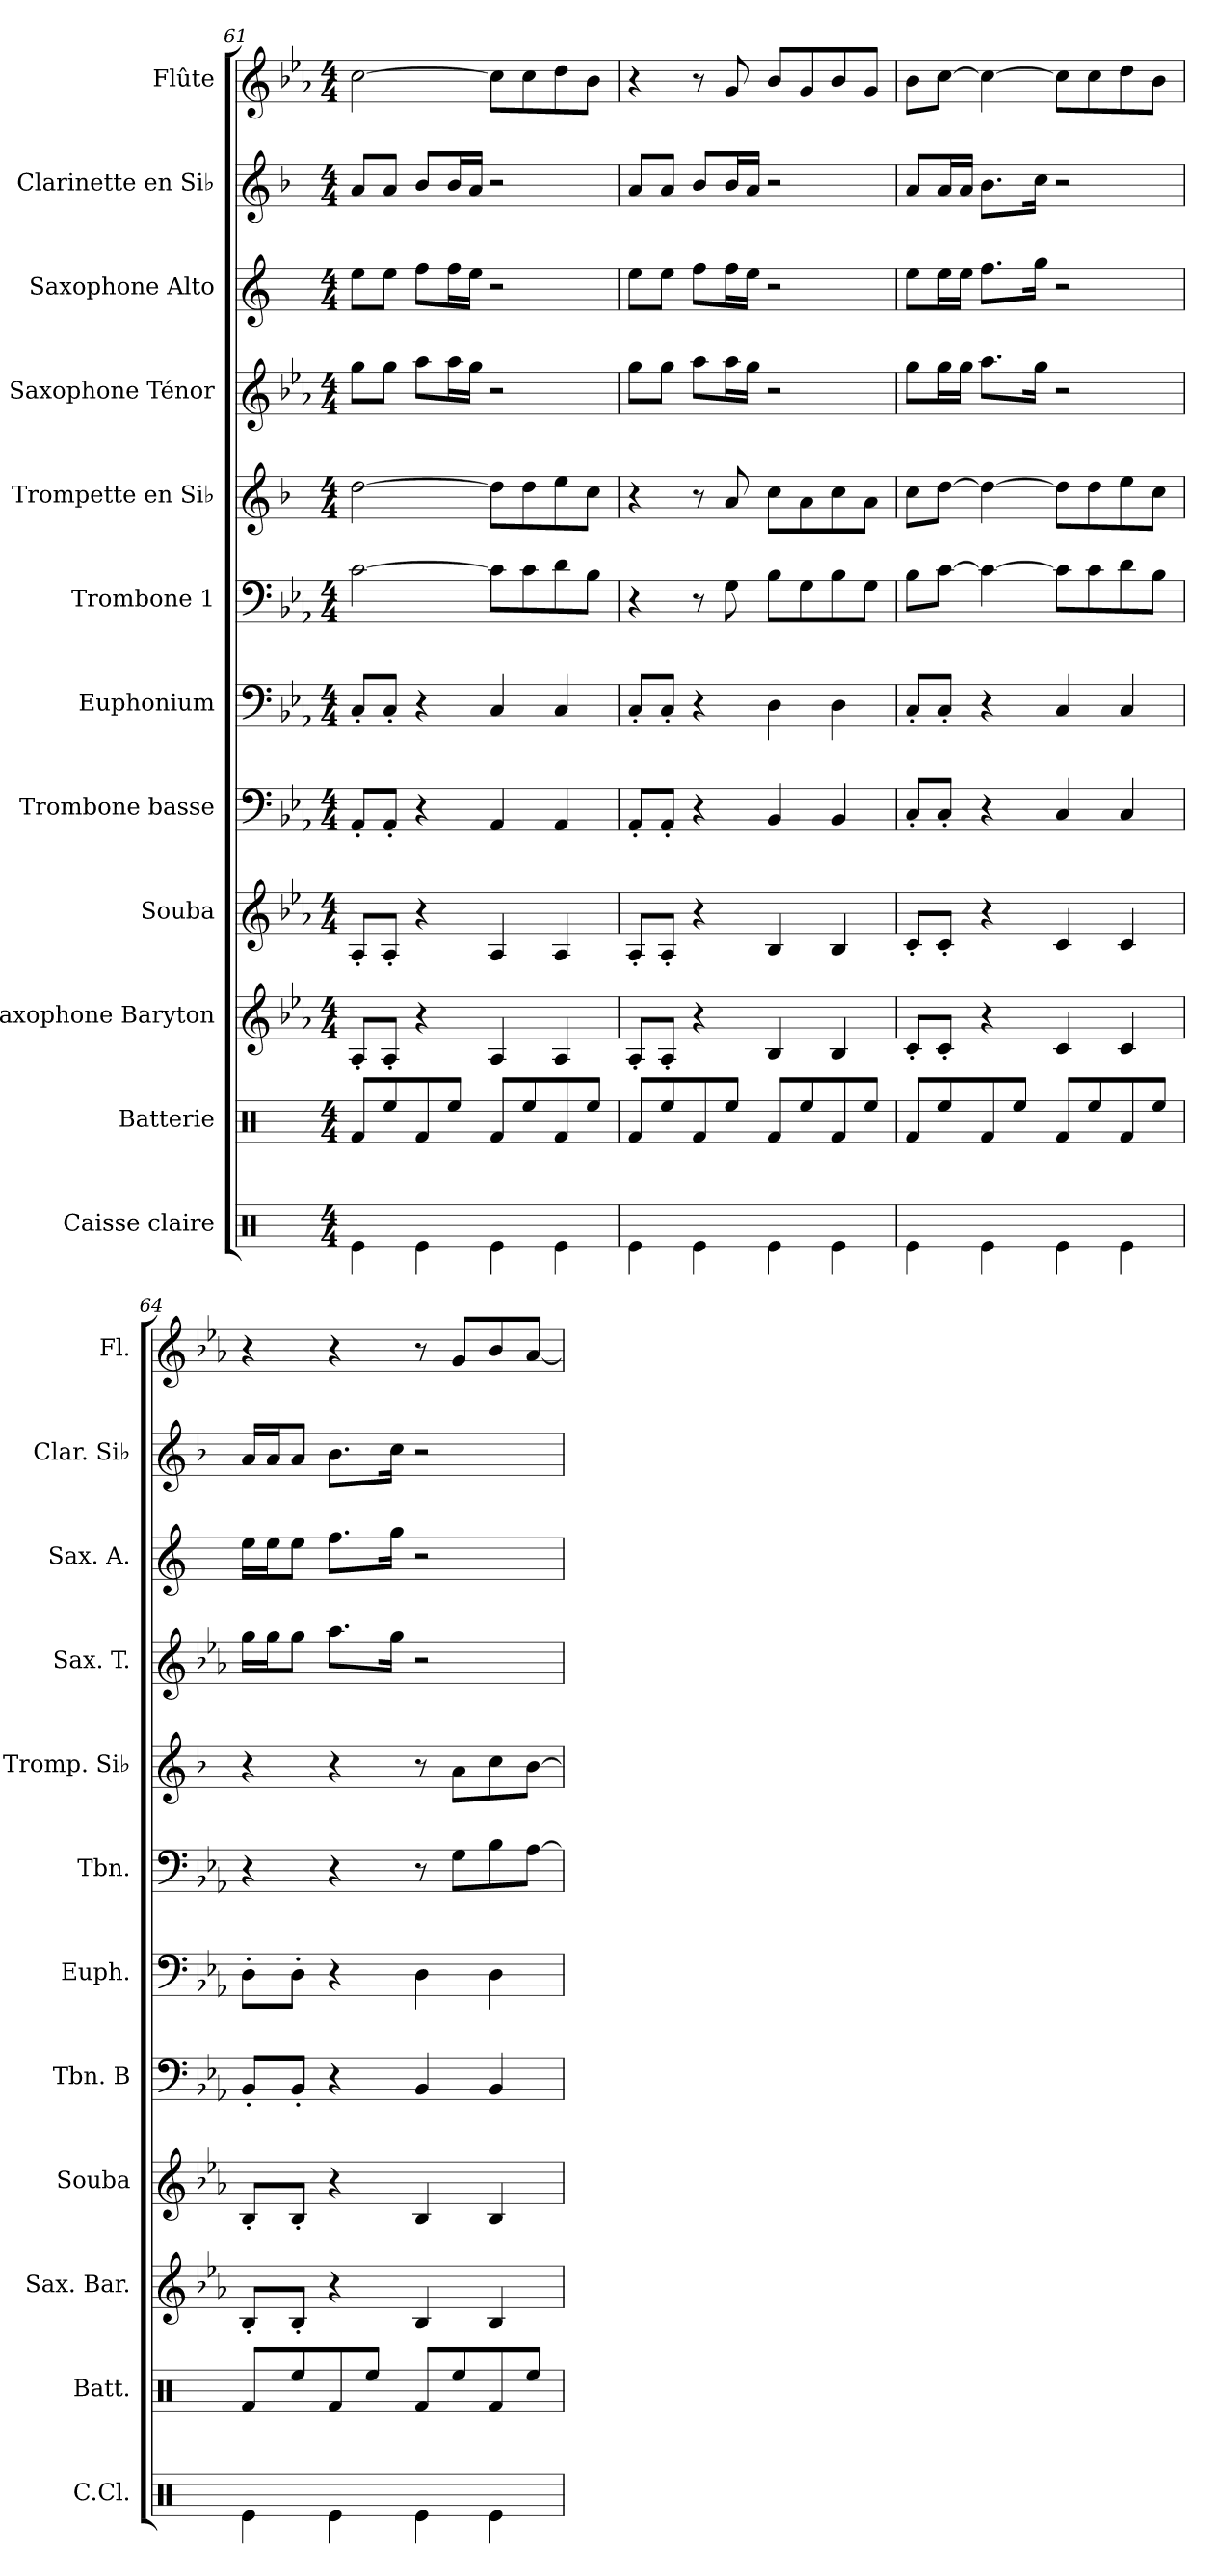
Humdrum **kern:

**kern	**kern	**kern	**kern	**kern	**kern	**kern	**kern	**kern	**kern	**kern	**kern
*part12	*part11	*part10	*part9	*part8	*part7	*part6	*part5	*part4	*part3	*part2	*part1
*staff12	*staff11	*staff10	*staff9	*staff8	*staff7	*staff6	*staff5	*staff4	*staff3	*staff2	*staff1
*I"Caisse claire	*I"Batterie	*I"Saxophone Baryton	*I"Souba	*I"Trombone basse	*I"Euphonium	*I"Trombone 1	*I"Trompette en Si♭	*I"Saxophone Ténor	*I"Saxophone Alto	*I"Clarinette en Si♭	*I"Flûte
*I'C.Cl.	*I'Batt.	*I'Sax. Bar.	*I'Souba	*I'Tbn. B	*I'Euph.	*I'Tbn.	*I'Tromp. Si♭	*I'Sax. T.	*I'Sax. A.	*I'Clar. Si♭	*I'Fl.
!!LO:PB:g=z
*clefX	*clefX	*clefG2	*clefG2	*clefF4	*clefF4	*clefF4	*clefG2	*clefG2	*clefG2	*clefG2	*clefG2
*	*	*ITrd12c21	*ITrd7c12	*	*	*	*ITrd1c2	*ITrd8c14	*ITrd5c9	*ITrd1c2	*
*k[]	*k[]	*k[b-e-a-]	*k[b-e-a-]	*k[b-e-a-]	*k[b-e-a-]	*k[b-e-a-]	*k[b-e-a-]	*k[b-e-a-]	*k[b-e-a-]	*k[b-e-a-]	*k[b-e-a-]
*M4/4	*M4/4	*M4/4	*M4/4	*M4/4	*M4/4	*M4/4	*M4/4	*M4/4	*M4/4	*M4/4	*M4/4
=61	=61	=61	=61	=61	=61	=61	=61	=61	=61	=61	=61
4Re\	8Rf/L	8AA-'/L	8AA-'/L	8AA-'/L	8C'/L	[2c\	[2cc\	8g\L	8g\L	8g/L	[2cc\
.	8Ree/	8AA-'/J	8AA-'/J	8AA-'/J	8C'/J	.	.	8g\J	8g\J	8g/J	.
4Re\	8Rf/	4r	4r	4r	4r	.	.	8a-\L	8a-\L	8a-/L	.
.	8Ree/J	.	.	.	.	.	.	16a-\L	16a-\L	16a-/L	.
.	.	.	.	.	.	.	.	16g\JJ	16g\JJ	16g/JJ	.
4Re\	8Rf/L	4AA-/	4AA-/	4AA-/	4C/	8c\L]	8cc\L]	2r	2r	2r	8cc\L]
.	8Ree/	.	.	.	.	8c\	8cc\	.	.	.	8cc\
4Re\	8Rf/	4AA-/	4AA-/	4AA-/	4C/	8d\	8dd\	.	.	.	8dd\
.	8Ree/J	.	.	.	.	8B-\J	8b-\J	.	.	.	8b-\J
=62	=62	=62	=62	=62	=62	=62	=62	=62	=62	=62	=62
4Re\	8Rf/L	8AA-'/L	8AA-'/L	8AA-'/L	8C'/L	4r	4r	8g\L	8g\L	8g/L	4r
.	8Ree/	8AA-'/J	8AA-'/J	8AA-'/J	8C'/J	.	.	8g\J	8g\J	8g/J	.
4Re\	8Rf/	4r	4r	4r	4r	8r	8r	8a-\L	8a-\L	8a-/L	8r
.	8Ree/J	.	.	.	.	8G\	8g/	16a-\L	16a-\L	16a-/L	8g/
.	.	.	.	.	.	.	.	16g\JJ	16g\JJ	16g/JJ	.
4Re\	8Rf/L	4BB-/	4BB-/	4BB-/	4D\	8B-\L	8b-\L	2r	2r	2r	8b-/L
.	8Ree/	.	.	.	.	8G\	8g\	.	.	.	8g/
4Re\	8Rf/	4BB-/	4BB-/	4BB-/	4D\	8B-\	8b-\	.	.	.	8b-/
.	8Ree/J	.	.	.	.	8G\J	8g\J	.	.	.	8g/J
=63	=63	=63	=63	=63	=63	=63	=63	=63	=63	=63	=63
4Re\	8Rf/L	8C'/L	8C'/L	8C'/L	8C'/L	8B-\L	8b-\L	8g\L	8g\L	8g/L	8b-\L
.	8Ree/	8C'/J	8C'/J	8C'/J	8C'/J	[8c\J	[8cc\J	16g\L	16g\L	16g/L	[8cc\J
.	.	.	.	.	.	.	.	16g\JJ	16g\JJ	16g/JJ	.
4Re\	8Rf/	4r	4r	4r	4r	4c\_	4cc\_	8.a-\L	8.a-\L	8.a-\L	4cc\_
.	8Ree/J	.	.	.	.	.	.	.	.	.	.
.	.	.	.	.	.	.	.	16g\Jk	16b-\Jk	16b-\Jk	.
4Re\	8Rf/L	4C/	4C/	4C/	4C/	8c\L]	8cc\L]	2r	2r	2r	8cc\L]
.	8Ree/	.	.	.	.	8c\	8cc\	.	.	.	8cc\
4Re\	8Rf/	4C/	4C/	4C/	4C/	8d\	8dd\	.	.	.	8dd\
.	8Ree/J	.	.	.	.	8B-\J	8b-\J	.	.	.	8b-\J
!!LO:PB:g=z
=64	=64	=64	=64	=64	=64	=64	=64	=64	=64	=64	=64
4Re\	8Rf/L	8BB-'/L	8BB-'/L	8BB-'/L	8D'\L	4r	4r	16g\LL	16g\LL	16g/LL	4r
.	.	.	.	.	.	.	.	16g\J	16g\J	16g/J	.
.	8Ree/	8BB-'/J	8BB-'/J	8BB-'/J	8D'\J	.	.	8g\J	8g\J	8g/J	.
4Re\	8Rf/	4r	4r	4r	4r	4r	4r	8.a-\L	8.a-\L	8.a-\L	4r
.	8Ree/J	.	.	.	.	.	.	.	.	.	.
.	.	.	.	.	.	.	.	16g\Jk	16b-\Jk	16b-\Jk	.
4Re\	8Rf/L	4BB-/	4BB-/	4BB-/	4D\	8r	8r	2r	2r	2r	8r
.	8Ree/	.	.	.	.	8G\L	8g\L	.	.	.	8g/L
4Re\	8Rf/	4BB-/	4BB-/	4BB-/	4D\	8B-\	8b-\	.	.	.	8b-/
.	8Ree/J	.	.	.	.	[8A-\J	[8a-\J	.	.	.	[8a-/J
=	=	=	=	=	=	=	=	=	=	=	=
*-	*-	*-	*-	*-	*-	*-	*-	*-	*-	*-	*-
